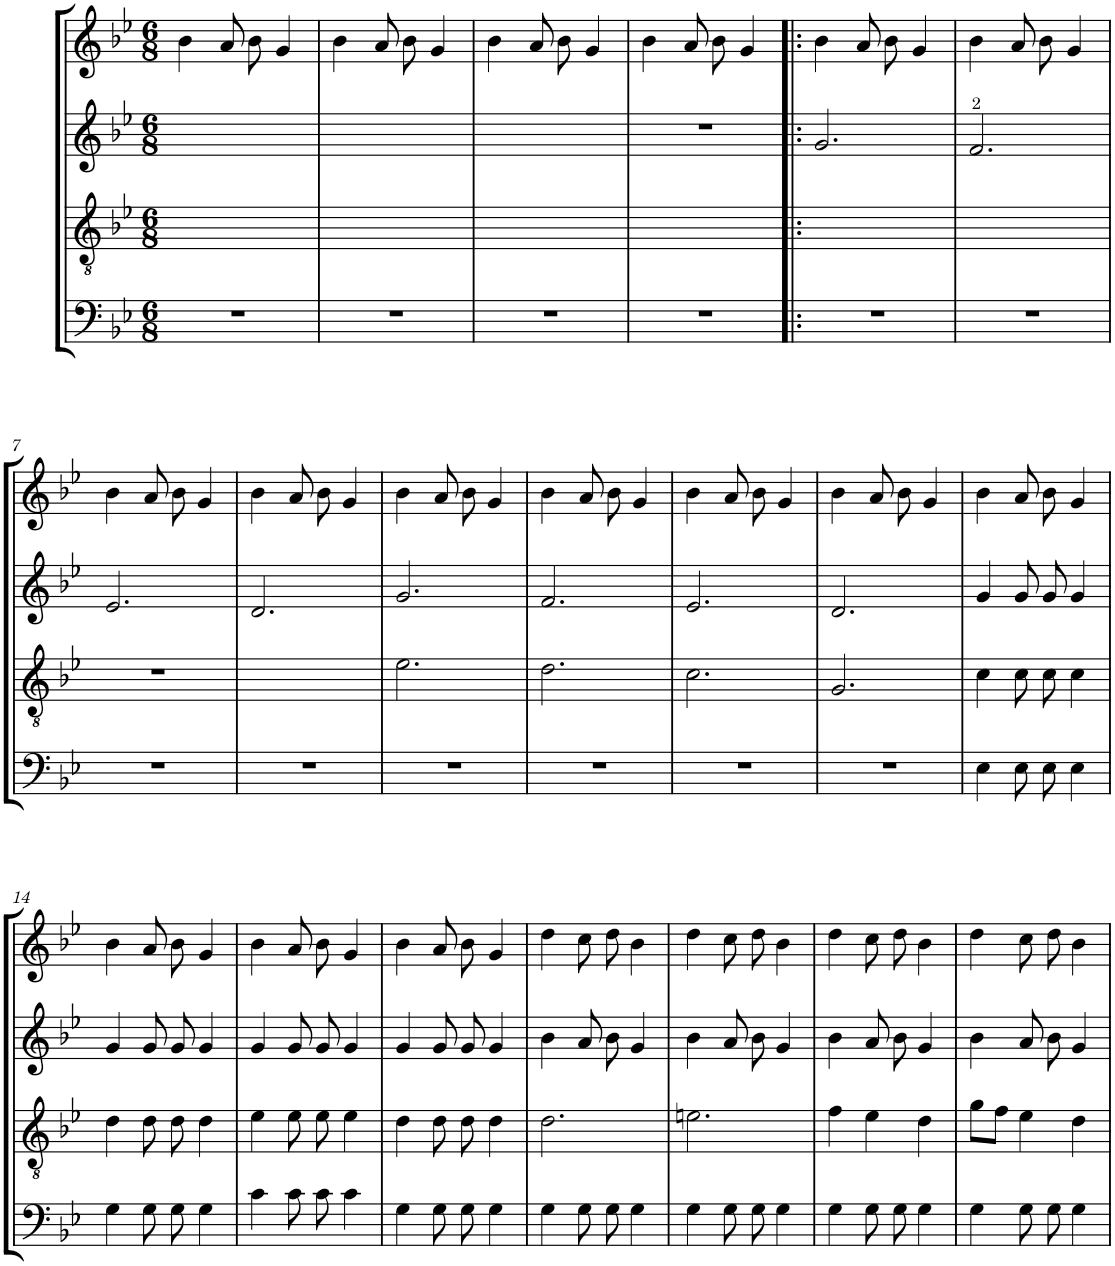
**kern	**kern	**kern	**kern
*part4	*part3	*part2	*part1
*staff4	*staff3	*staff2	*staff1
*I"Part 4	*I"Part 3	*I"Part 2	*I"Part 1
*clefF4	*clefGv2	*clefG2	*clefG2
*k[b-e-]	*k[b-e-]	*k[b-e-]	*k[b-e-]
*M6/8	*M6/8	*M6/8	*M6/8
=1	=1	=1	=1
2.r	2.ryy	2.ryy	4b-\
.	.	.	8a/
.	.	.	8b-\
.	.	.	4g/
=2	=2	=2	=2
2.r	2.ryy	2.ryy	4b-\
.	.	.	8a/
.	.	.	8b-\
.	.	.	4g/
=3	=3	=3	=3
2.r	2.ryy	2.ryy	4b-\
.	.	.	8a/
.	.	.	8b-\
.	.	.	4g/
=4	=4	=4	=4
2.r	2.ryy	2.r	4b-\
.	.	.	8a/
.	.	.	8b-\
.	.	.	4g/
=5!|:	=5!|:	=5!|:	=5!|:
2.r	2.ryy	2.g/	4b-\
.	.	.	8a/
.	.	.	8b-\
.	.	.	4g/
=6	=6	=6	=6
2.r	2.ryy	2.f/	4b-\
.	.	.	8a/
.	.	.	8b-\
.	.	.	4g/
!!LO:LB:g=z
=7	=7	=7	=7
2.r	2.r	2.e-/	4b-\
.	.	.	8a/
.	.	.	8b-\
.	.	.	4g/
=8	=8	=8	=8
2.r	2.ryy	2.d/	4b-\
.	.	.	8a/
.	.	.	8b-\
.	.	.	4g/
=9	=9	=9	=9
2.r	2.e-\	2.g/	4b-\
.	.	.	8a/
.	.	.	8b-\
.	.	.	4g/
=10	=10	=10	=10
2.r	2.d\	2.f/	4b-\
.	.	.	8a/
.	.	.	8b-\
.	.	.	4g/
=11	=11	=11	=11
2.r	2.c\	2.e-/	4b-\
.	.	.	8a/
.	.	.	8b-\
.	.	.	4g/
=12	=12	=12	=12
2.r	2.G/	2.d/	4b-\
.	.	.	8a/
.	.	.	8b-\
.	.	.	4g/
=13	=13	=13	=13
4E-\	4c\	4g/	4b-\
8E-\	8c\	8g/	8a/
8E-\	8c\	8g/	8b-\
4E-\	4c\	4g/	4g/
!!LO:LB:g=z
=14	=14	=14	=14
4G\	4d\	4g/	4b-\
8G\	8d\	8g/	8a/
8G\	8d\	8g/	8b-\
4G\	4d\	4g/	4g/
=15	=15	=15	=15
4c\	4e-\	4g/	4b-\
8c\	8e-\	8g/	8a/
8c\	8e-\	8g/	8b-\
4c\	4e-\	4g/	4g/
=16	=16	=16	=16
4G\	4d\	4g/	4b-\
8G\	8d\	8g/	8a/
8G\	8d\	8g/	8b-\
4G\	4d\	4g/	4g/
=17	=17	=17	=17
4G\	2.d\	4b-\	4dd\
8G\	.	8a/	8cc\
8G\	.	8b-\	8dd\
4G\	.	4g/	4b-\
=18	=18	=18	=18
4G\	2.en\	4b-\	4dd\
8G\	.	8a/	8cc\
8G\	.	8b-\	8dd\
4G\	.	4g/	4b-\
=19	=19	=19	=19
4G\	4f\	4b-\	4dd\
8G\	4e-\	8a/	8cc\
8G\	.	8b-\	8dd\
4G\	4d\	4g/	4b-\
=20	=20	=20	=20
4G\	8g\L	4b-\	4dd\
.	8f\J	.	.
8G\	4e-\	8a/	8cc\
8G\	.	8b-\	8dd\
4G\	4d\	4g/	4b-\
=	=	=	=
*-	*-	*-	*-
